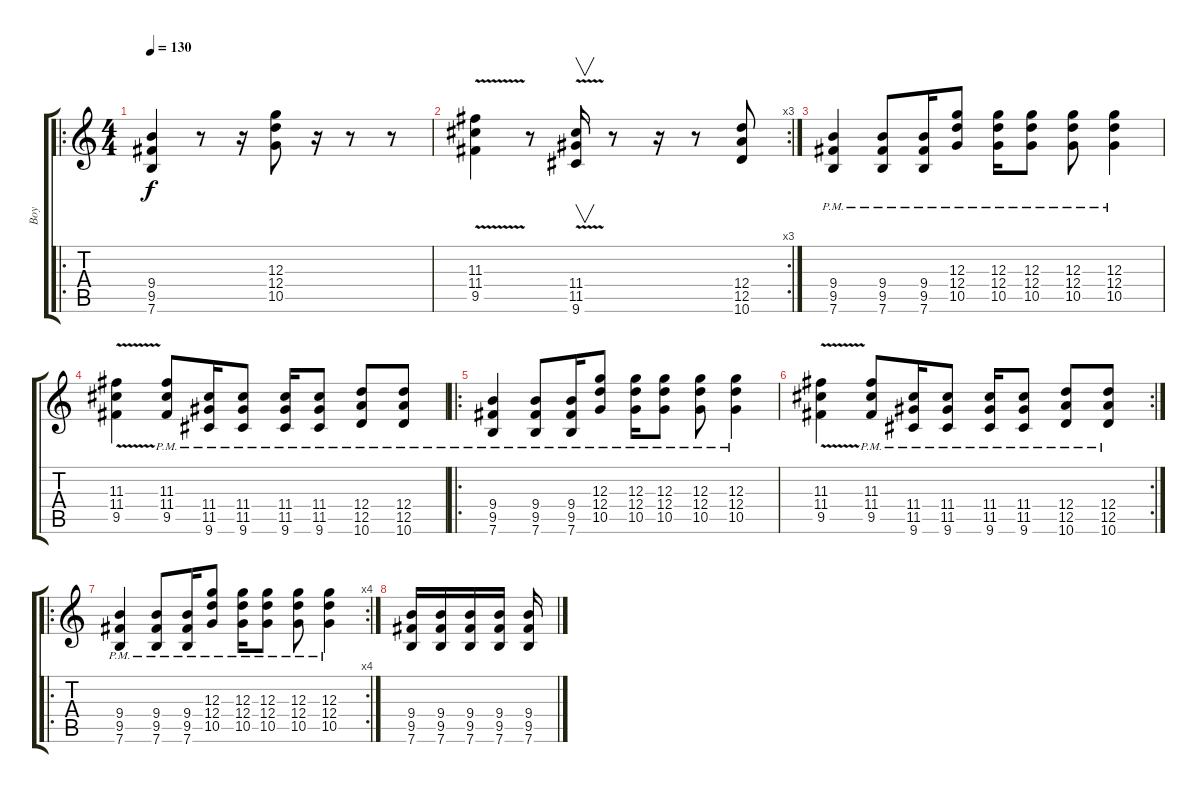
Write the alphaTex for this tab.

\track ("Boy" "Boy") {instrument distortionguitar}
\staff {score tabs}
\tuning (E4 B3 G3 D3 A2 E2) {hide}
\ro
\ts (4 4)
\tempo 130
\clef g2
\ks c
(9.4 9.5 7.6).4{dy f} r.8 r.16 (12.3 12.4 10.5).8 r.16 r.8 r.8 |
\rc 3
(11.3 11.4 9.5{v}).4 r.8 (11.4 11.5{v} 9.6).16{v} r.8 r.16 r.8 (12.4 12.5 10.6).8 |
(9.4 9.5 7.6{pm}).4 (9.4 9.5 7.6{pm}).8 (9.4 9.5 7.6{pm}).16 (12.3 12.4 10.5{pm}).8 (12.3 12.4 10.5{pm}).16 (12.3 12.4 10.5{pm}).8 (12.3 12.4 10.5{pm}).8 (12.3 12.4 10.5{pm}).4 |
(11.3 11.4 9.5{v}).4 (11.3 11.4 9.5{pm}).8 (11.4 11.5 9.6{pm}).16 (11.4 11.5 9.6{pm}).8 (11.4 11.5 9.6{pm}).16 (11.4 11.5 9.6{pm}).8 (12.4 12.5 10.6{pm}).8 (12.4 12.5 10.6{pm}).8 |
\ro
(9.4 9.5 7.6{pm}).4 (9.4 9.5 7.6{pm}).8 (9.4 9.5 7.6{pm}).16 (12.3 12.4 10.5{pm}).8 (12.3 12.4 10.5{pm}).16 (12.3 12.4 10.5{pm}).8 (12.3 12.4 10.5{pm}).8 (12.3 12.4 10.5{pm}).4 |
\rc 2
(11.3 11.4 9.5{v}).4 (11.3 11.4 9.5{pm}).8 (11.4 11.5 9.6{pm}).16 (11.4 11.5 9.6{pm}).8 (11.4 11.5 9.6{pm}).16 (11.4 11.5 9.6{pm}).8 (12.4 12.5 10.6{pm}).8 (12.4 12.5 10.6{pm}).8 |
\ro
\rc 4
(9.4 9.5 7.6{pm}).4 (9.4 9.5 7.6{pm}).8 (9.4 9.5 7.6{pm}).16 (12.3 12.4 10.5{pm}).8 (12.3 12.4 10.5{pm}).16 (12.3 12.4 10.5{pm}).8 (12.3 12.4 10.5{pm}).8 (12.3 12.4 10.5{pm}).4 |
(9.4 9.5 7.6).16 (9.4 9.5 7.6).16 (9.4 9.5 7.6).16 (9.4 9.5 7.6).16 (9.4 9.5 7.6).16
